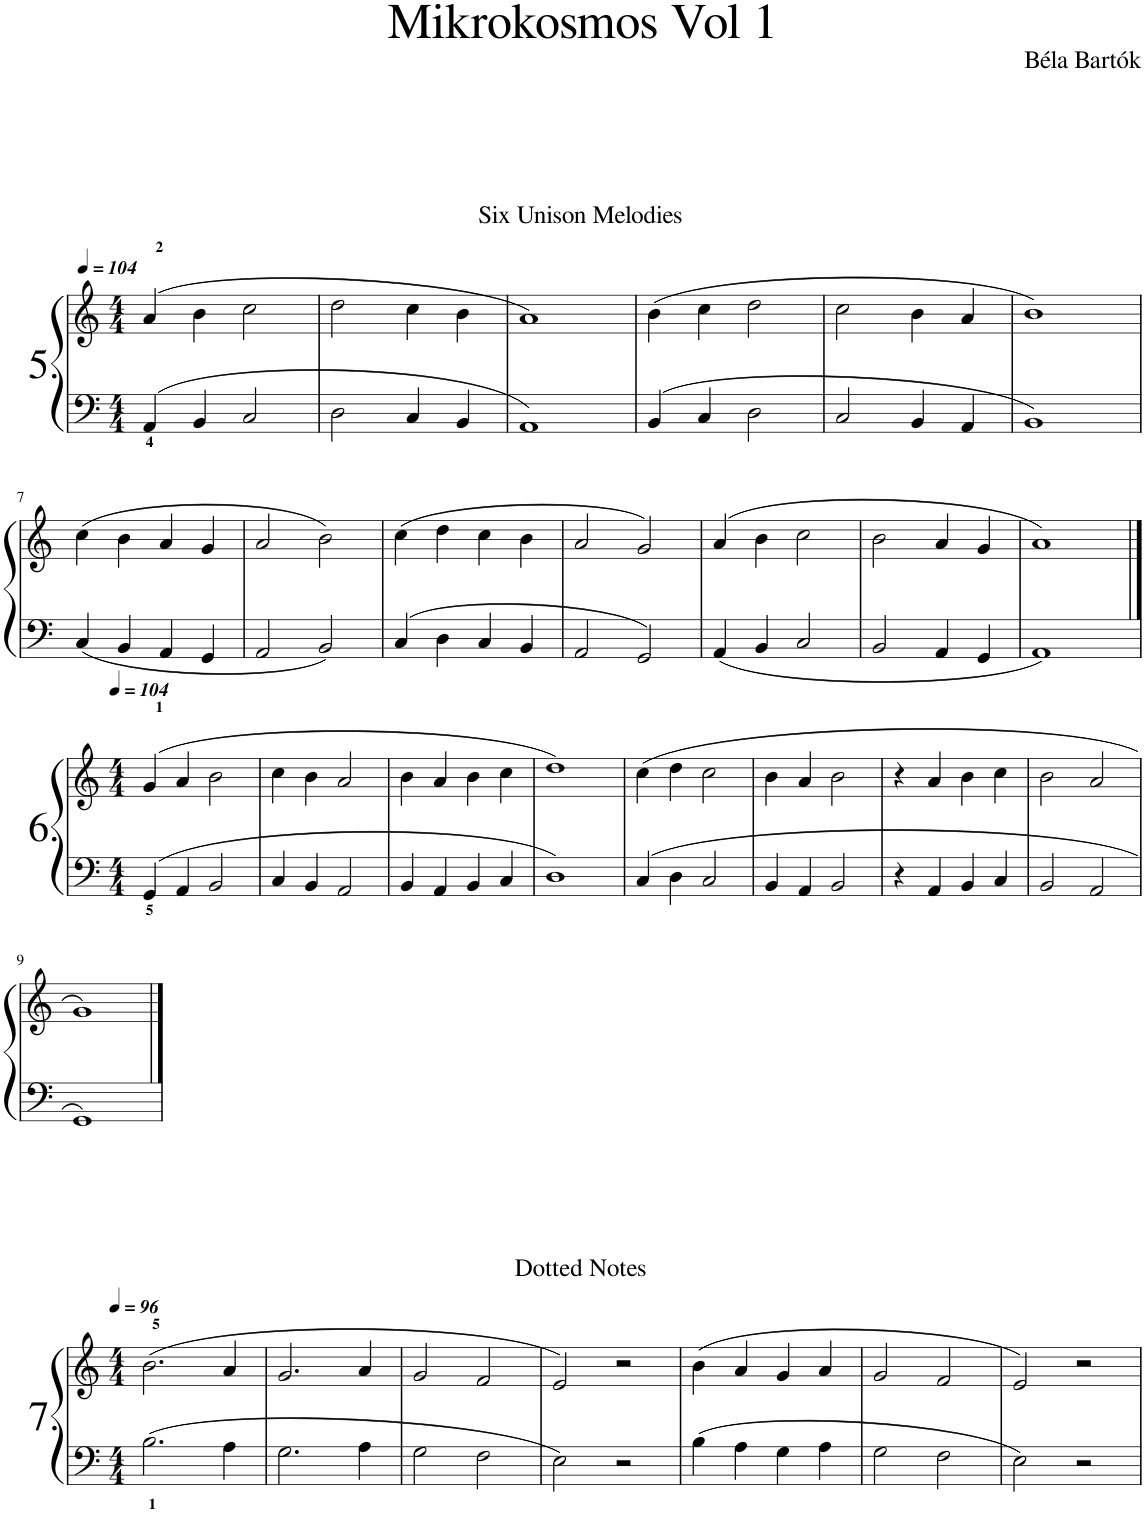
**kern	**kern
*part1	*part1
*staff2	*staff1
*I"Piano	*
*I'Pno.	*
*clefF4	*clefG2
*k[]	*k[]
*M4/4	*M4/4
*MM104	*MM104
=1	=1
4AA/	(4a/
4BB/	4b\
2C/	2cc\
=2	=2
2D\	2dd\
4C/	4cc\
4BB/	4b\
=3	=3
1AA	1a)
=4	=4
4BB/	(4b\
4C/	4cc\
2D\	2dd\
=5	=5
2C/	2cc\
4BB/	4b\
4AA/	4a/
=6	=6
1BB	1b)
!!LO:LB:g=z
=7	=7
4C/	(4cc\
4BB/	4b\
4AA/	4a/
4GG/	4g/
=8	=8
2AA/	2a/
2BB/	2b\)
=9	=9
4C/	(4cc\
4D\	4dd\
4C/	4cc\
4BB/	4b\
=10	=10
2AA/	2a/
2GG/	2g/)
=11	=11
4AA/	(4a/
4BB/	4b\
2C/	2cc\
=12	=12
2BB/	2b\
4AA/	4a/
4GG/	4g/
=13	=13
1AA	1a)
!!LO:LB:g=z
==1	==1
*M4/4	*M4/4
*	*MM104
4GG/	(4g/
4AA/	4a/
2BB/	2b\
=2	=2
4C/	4cc\
4BB/	4b\
2AA/	2a/
=3	=3
4BB/	4b\
4AA/	4a/
4BB/	4b\
4C/	4cc\
=4	=4
1D	1dd)
=5	=5
4C/	(4cc\
4D\	4dd\
2C/	2cc\
=6	=6
4BB/	4b\
4AA/	4a/
2BB/	2b\
=7	=7
4r	4r
4AA/	4a/
4BB/	4b\
4C/	4cc\
=8	=8
2BB/	2b\
2AA/	2a/
!!LO:LB:g=z
=9	=9
1GG	1g)
!!LO:LB:g=z
==1	==1
*M4/4	*M4/4
*	*MM96
2.B<\	(2.b\
4A\	4a/
=2	=2
2.G\	2.g/
4A\	4a/
=3	=3
2G\	2g/
2F\	2f/
=4	=4
2E\	2e/)
2r	2r
=5	=5
4B\	(4b\
4A\	4a/
4G\	4g/
4A\	4a/
=6	=6
2G\	2g/
2F\	2f/
=7	=7
2E\	2e/)
2r	2r
=	=
*-	*-
